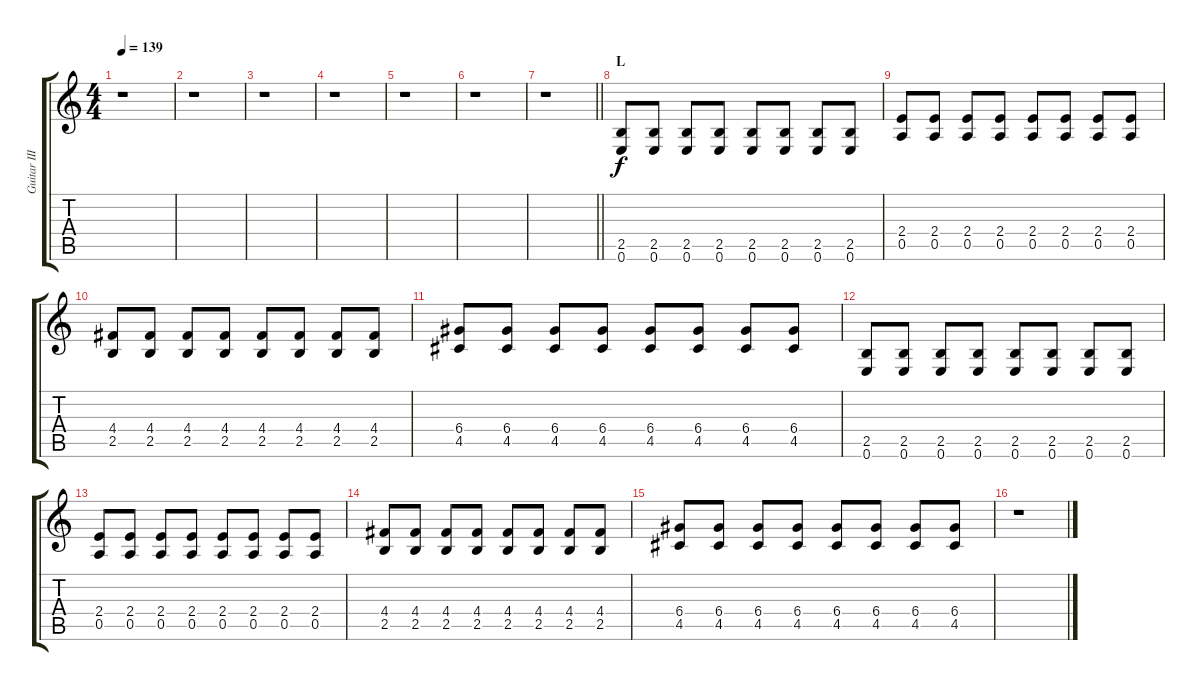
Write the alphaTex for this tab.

\track ("Guitar III" "Guitar III") {instrument overdrivenguitar}
\staff {score tabs}
\tuning (E4 B3 G3 D3 A2 E2) {hide}
\ts (4 4)
\tempo 139
\clef g2
\ks c
r.1{dy f} |
r.1 |
r.1 |
r.1 |
r.1 |
r.1 |
\barLineRight lightlight
r.1 |
\section ("" "L")
(2.5 0.6).8 (2.5 0.6).8 (2.5 0.6).8 (2.5 0.6).8 (2.5 0.6).8 (2.5 0.6).8 (2.5 0.6).8 (2.5 0.6).8 |
(2.4 0.5).8 (2.4 0.5).8 (2.4 0.5).8 (2.4 0.5).8 (2.4 0.5).8 (2.4 0.5).8 (2.4 0.5).8 (2.4 0.5).8 |
(4.4 2.5).8 (4.4 2.5).8 (4.4 2.5).8 (4.4 2.5).8 (4.4 2.5).8 (4.4 2.5).8 (4.4 2.5).8 (4.4 2.5).8 |
(6.4 4.5).8 (6.4 4.5).8 (6.4 4.5).8 (6.4 4.5).8 (6.4 4.5).8 (6.4 4.5).8 (6.4 4.5).8 (6.4 4.5).8 |
(2.5 0.6).8 (2.5 0.6).8 (2.5 0.6).8 (2.5 0.6).8 (2.5 0.6).8 (2.5 0.6).8 (2.5 0.6).8 (2.5 0.6).8 |
(2.4 0.5).8 (2.4 0.5).8 (2.4 0.5).8 (2.4 0.5).8 (2.4 0.5).8 (2.4 0.5).8 (2.4 0.5).8 (2.4 0.5).8 |
(4.4 2.5).8 (4.4 2.5).8 (4.4 2.5).8 (4.4 2.5).8 (4.4 2.5).8 (4.4 2.5).8 (4.4 2.5).8 (4.4 2.5).8 |
(6.4 4.5).8 (6.4 4.5).8 (6.4 4.5).8 (6.4 4.5).8 (6.4 4.5).8 (6.4 4.5).8 (6.4 4.5).8 (6.4 4.5).8 |
r.1
